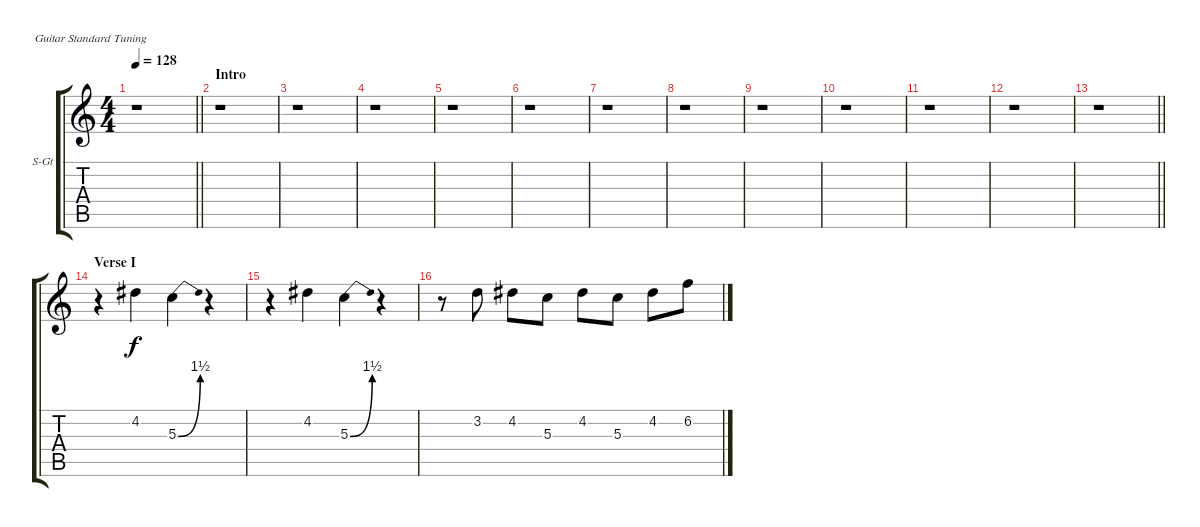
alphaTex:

\bracketExtendMode groupsimilarinstruments
\firstSystemTrackNameOrientation horizontal
\otherSystemsTrackNameOrientation horizontal
\track ("Vocals" "S-Gt") {instrument lead8bassandlead}
\staff {score tabs}
\tuning (E4 B3 G3 D3 A2 E2)
\displaytranspose 12
\ts (4 4)
\beaming (8 2 2 2 2)
\tempo 128
\clef g2
\barLineRight lightlight
\ks c
r.1{dy f instrument lead8bassandlead} |
\section ("" "Intro")
r.1 |
r.1 |
r.1 |
r.1 |
r.1 |
r.1 |
r.1 |
r.1 |
r.1 |
r.1 |
r.1 |
\barLineRight lightlight
r.1 |
\section ("" "Verse I")
r.4 4.2.4 5.3{be (bend 0 0 60 6)}.4 r.4 |
r.4 4.2.4 5.3{be (bend 0 0 60 6)}.4 r.4 |
r.8 3.2.8 4.2.8 5.3.8 4.2.8 5.3.8 4.2.8 6.2.8
